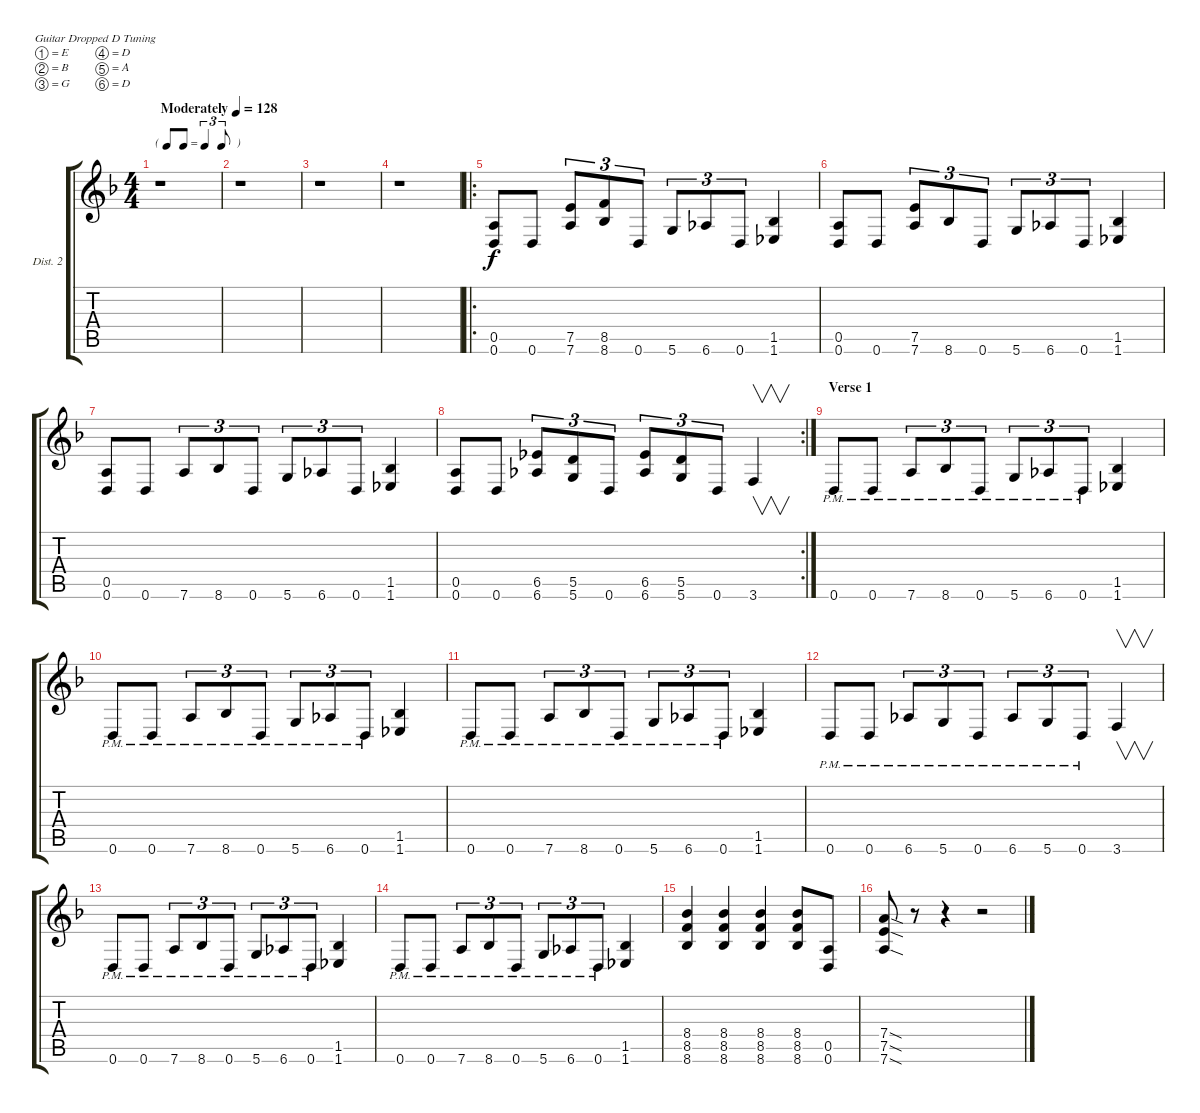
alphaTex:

\defaultSystemsLayout 4
\bracketExtendMode groupsimilarinstruments
\firstSystemTrackNameOrientation horizontal
\otherSystemsTrackNameOrientation horizontal
\track ("Guitar 2 Distortion" "Dist. 2") {instrument distortionguitar}
\staff {score tabs}
\tuning (E4 B3 G3 D3 A2 D2)
\ts (4 4)
\tf triplet8th
\tempo (128 "Moderately")
\clef g2
\scale
0.293067
\ks f
r.1{dy f instrument distortionguitar} |
\scale
0.257235 r.1 |
\scale
0.254019 r.1 |
\scale
0.196141 r.1 |
\ro
(0.6 0.5).8 0.6.8 (7.6 7.5).8{tu (3 2)} (8.6 8.5).8{tu (3 2)} 0.6.8{tu (3 2)} 5.6.8{tu (3 2)} 6.6.8{tu (3 2)} 0.6.8{tu (3 2)} (1.6 1.5).4 |
(0.6 0.5).8 0.6.8 (7.6 7.5).8{tu (3 2)} 8.6.8{tu (3 2)} 0.6.8{tu (3 2)} 5.6.8{tu (3 2)} 6.6.8{tu (3 2)} 0.6.8{tu (3 2)} (1.6 1.5).4 |
(0.6 0.5).8 0.6.8 7.6.8{tu (3 2)} 8.6.8{tu (3 2)} 0.6.8{tu (3 2)} 5.6.8{tu (3 2)} 6.6.8{tu (3 2)} 0.6.8{tu (3 2)} (1.6 1.5).4 |
\rc 2
(0.6 0.5).8 0.6.8 (6.6 6.5).8{tu (3 2)} (5.6 5.5).8{tu (3 2)} 0.6.8{tu (3 2)} (6.6 6.5).8{tu (3 2)} (5.6 5.5).8{tu (3 2)} 0.6.8{tu (3 2)} 3.6.4{v} |
\section ("" "Verse 1")
0.6{pm}.8 0.6{pm}.8 7.6{pm}.8{tu (3 2)} 8.6{pm}.8{tu (3 2)} 0.6{pm}.8{tu (3 2)} 5.6{pm}.8{tu (3 2)} 6.6{pm}.8{tu (3 2)} 0.6{pm}.8{tu (3 2)} (1.6 1.5).4 |
0.6{pm}.8 0.6{pm}.8 7.6{pm}.8{tu (3 2)} 8.6{pm}.8{tu (3 2)} 0.6{pm}.8{tu (3 2)} 5.6{pm}.8{tu (3 2)} 6.6{pm}.8{tu (3 2)} 0.6{pm}.8{tu (3 2)} (1.6 1.5).4 |
0.6{pm}.8 0.6{pm}.8 7.6{pm}.8{tu (3 2)} 8.6{pm}.8{tu (3 2)} 0.6{pm}.8{tu (3 2)} 5.6{pm}.8{tu (3 2)} 6.6{pm}.8{tu (3 2)} 0.6{pm}.8{tu (3 2)} (1.6 1.5).4 |
0.6{pm}.8 0.6{pm}.8 6.6{pm}.8{tu (3 2)} 5.6{pm}.8{tu (3 2)} 0.6{pm}.8{tu (3 2)} 6.6{pm}.8{tu (3 2)} 5.6{pm}.8{tu (3 2)} 0.6{pm}.8{tu (3 2)} 3.6.4{v} |
0.6{pm}.8 0.6{pm}.8 7.6{pm}.8{tu (3 2)} 8.6{pm}.8{tu (3 2)} 0.6{pm}.8{tu (3 2)} 5.6{pm}.8{tu (3 2)} 6.6{pm}.8{tu (3 2)} 0.6{pm}.8{tu (3 2)} (1.6 1.5).4 |
\scale
0.380131 0.6{pm}.8 0.6{pm}.8 7.6{pm}.8{tu (3 2)} 8.6{pm}.8{tu (3 2)} 0.6{pm}.8{tu (3 2)} 5.6{pm}.8{tu (3 2)} 6.6{pm}.8{tu (3 2)} 0.6{pm}.8{tu (3 2)} (1.6 1.5).4 |
\scale
0.352547 (8.6 8.5 8.4).4 (8.4 8.5 8.6).4 (8.6 8.5 8.4).4 (8.4 8.5 8.6).8 (0.6 0.5).8 |
\scale
0.267209 (7.5{sod} 7.4{sod} 7.6{sod}).8 r.8 r.4 r.2
